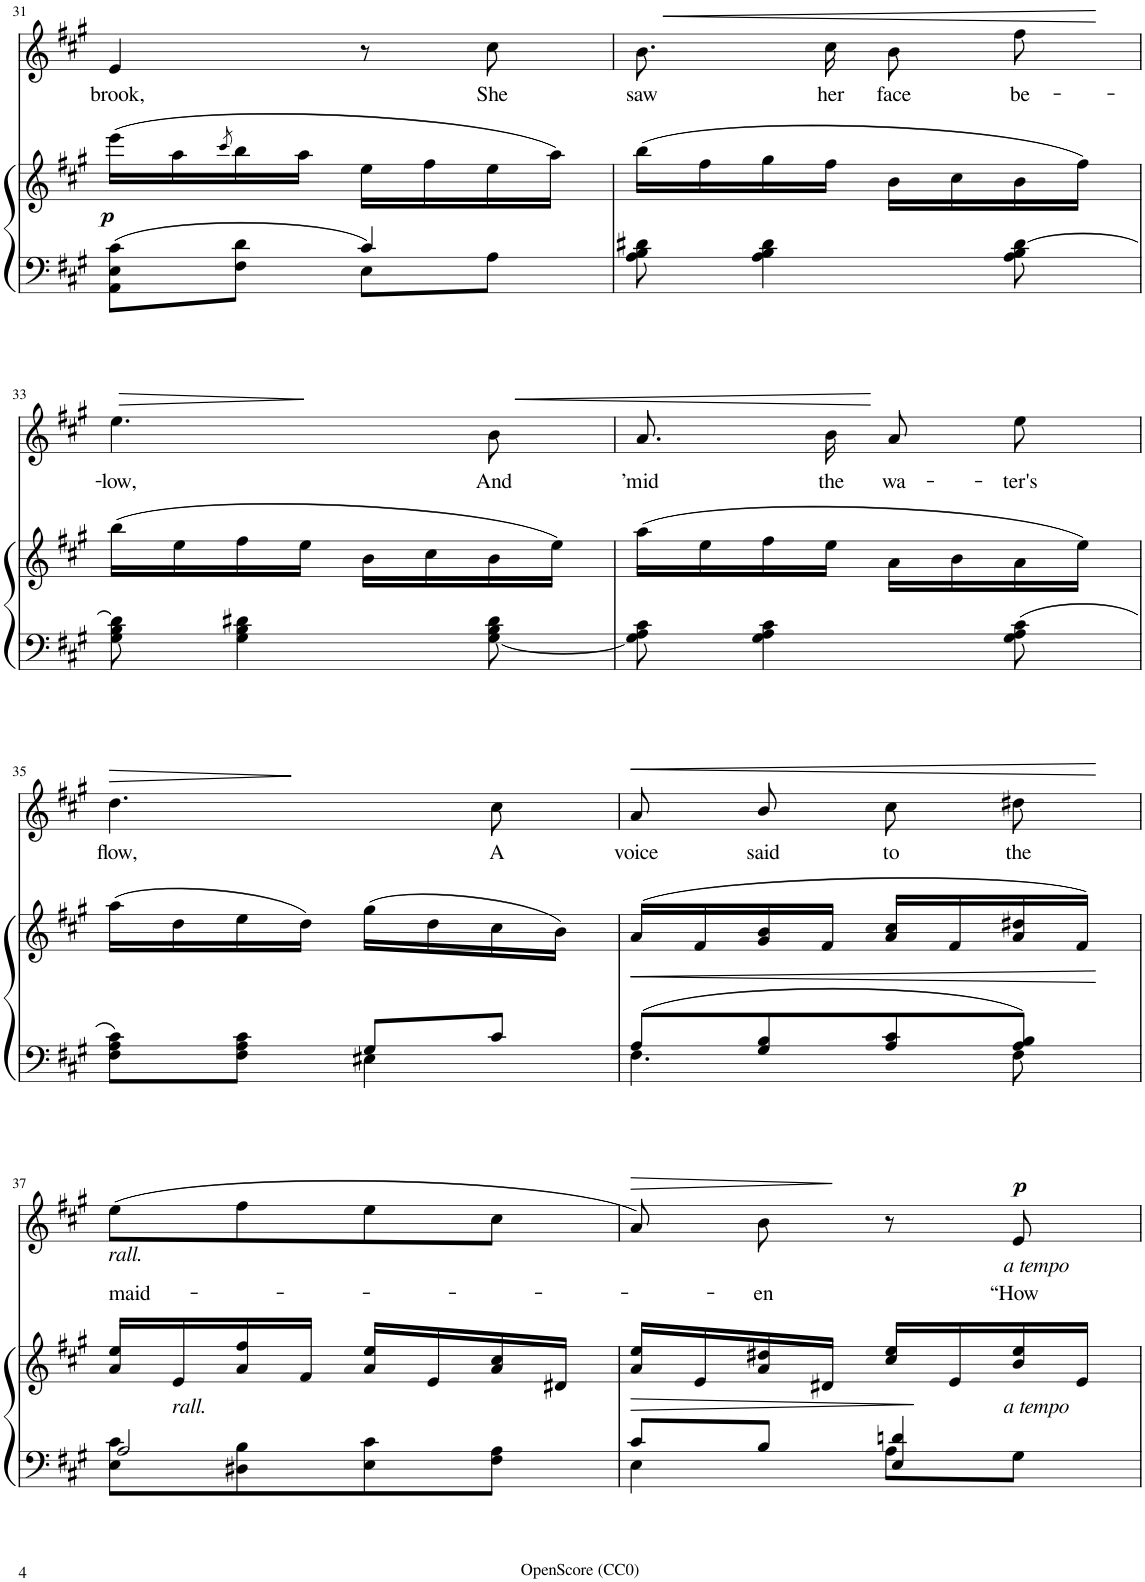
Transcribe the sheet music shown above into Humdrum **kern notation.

**kern	**kern	**dynam	**kern	**text	**dynam
*part2	*part2	*part2	*part1	*part1	*part1
*staff3	*staff2	*staff2/3	*staff1	*staff1	*staff1
*I"Piano	*	*	*I"Voice	*	*
*I'Pno	*	*	*	*	*
!!LO:PB:g=z
*clefF4	*clefG2	*	*clefG2	*	*
*k[f#c#g#]	*k[f#c#g#]	*	*k[f#c#g#]	*	*
*M2/4	*M2/4	*	*M2/4	*	*
=31	=31	=31	=31	=31	=31
*^	*	*	*	*	*
!	!	!	!LO:DY:b	!	!LO:LY:b	!
8AA\ 8E\ 8c#\L	4ryy	(16eee\LL	p	4e/	brook,	.
.	.	16aa\	.	.	.	.
.	.	8qccc#/	.	.	.	.
8F#\ 8d\J	.	16bb\	.	.	.	.
.	.	16aa\JJ	.	.	.	.
4c#/	8E\L	16ee\LL	.	8r	.	.
.	.	16ff#\	.	.	.	.
!	!	!	!	!	!LO:LY:b	!
.	8A\J	16ee\	.	8cc#\	She	.
.	.	16aa\JJ)	.	.	.	.
*v	*v	*	*	*	*	*
=32	=32	=32	=32	=32	=32
!	!	!	!	!LO:LY:b	!LO:HP:b
8A\ 8B\ 8d#X\	(16bb\LL	.	8.b\	saw	<
.	16ff#\	.	.	.	.
4A\ 4B\ 4d#\	16gg#\	.	.	.	.
!	!	!	!	!LO:LY:b	!
.	16ff#\JJ	.	16cc#\	her	.
!	!	!	!	!LO:LY:b	!
.	16b\LL	.	8b\	face	.
.	16cc#\	.	.	.	.
!	!	!	!	!LO:LY:b	!
8A\ 8B\ [8d#\	16b\	.	8ff#\	be-	.
.	16ff#\JJ)	.	.	.	.
.	.	.	.	.	[
!!LO:LB:g=z
=33	=33	=33	=33	=33	=33
!	!	!	!	!LO:LY:b	!LO:HP:b
8G#\ 8B\ 8d#\]	(16bb\LL	.	4.ee\	-low,	>
.	16ee\	.	.	.	.
4G#\ 4B\ 4d#X\	16ff#\	.	.	.	.
.	16ee\JJ	.	.	.	.
.	16b\LL	.	.	.	.
.	16cc#\	.	.	.	.
!	!	!	!	!LO:LY:b	!LO:HP:n=1:b
[8G#\ 8B\ 8d#\	16b\	.	8b\	And	] <
.	16ee\JJ)	.	.	.	.
=34	=34	=34	=34	=34	=34
!	!	!	!	!LO:LY:b	!
8G#\] 8A\ 8c#\	(16aa\LL	.	8.a/	’mid	.
.	16ee\	.	.	.	.
4G#\ 4A\ 4c#\	16ff#\	.	.	.	.
!	!	!	!	!LO:LY:b	!
.	16ee\JJ	.	16b\	the	.
!	!	!	!	!LO:LY:b	!
.	16a\LL	.	8a/	wa-	[
.	16b\	.	.	.	.
!	!	!	!	!LO:LY:b	!
8G#\ 8A\ 8c#\	16a\	.	8ee\	-ter's	.
.	16ee\JJ)	.	.	.	.
!!LO:LB:g=z
=35	=35	=35	=35	=35	=35
*^	*	*	*	*	*
!	!	!	!	!	!LO:LY:b	!LO:HP:b
*	*	*	*	*^	*	*
8F#\ 8A\ 8c#\L	4ryy	(16aa\LL	.	4.dd\	8.ryy	flow,	>
.	.	16dd\	.	.	.	.	.
8F#\ 8A\ 8c#\J	.	16ee\	.	.	.	.	.
.	.	16dd\JJ)	.	.	4ryy	.	.
8G#/L	4E#X\	(16gg#\LL	.	.	.	.	.
.	.	16dd\	.	.	.	.	.
!	!	!	!	!	!	!LO:LY:b	!
8c#/J	.	16cc#\	.	8cc#\	.	A	]
.	.	16b\JJ)	.	.	16ryy	.	.
=36	=36	=36	=36	=36	=36	=36	=36
!	!	!	!LO:HP:b	!	!	!LO:LY:b	!LO:HP:b
*	*	*	*	*v	*v	*	*
8A/L	4.F#\	(>16a/LL	<	8a/	voice	<
.	.	16f#/	.	.	.	.
!	!	!	!	!	!LO:LY:b	!
8G#/ 8B/	.	16g#/ 16b/	.	8b/	said	.
.	.	16f#/JJ	.	.	.	.
!	!	!	!	!	!LO:LY:b	!
8A/ 8c#/	.	16a/ 16cc#/LL	.	8cc#\	to	.
.	.	16f#/	.	.	.	.
!	!	!	!	!	!LO:LY:b	!
8A/ 8B/J	8F#\	16a/ 16dd#X/	.	8dd#X\	the	.
.	.	16f#/JJ)	.	.	.	.
*v	*v	*	*	*	*	*
.	.	.	.	.	[
!!LO:LB:g=z
=37	=37	=37	=37	=37	=37
*^	*	*	*	*	*
!	!	!	!	!LO:TX:b:i:t=rall.	!	!
!	!	!	!	!	!LO:LY:b	!
2A/	8E\ 8c#\L	16a/ 16ee/LL	.	(8ee\L	maid-	.
!	!	!LO:TX:b:i:t=rall.	!	!	!	!
.	.	16e/	.	.	.	.
.	8D#X\ 8B\	16a/ 16ff#/	.	8ff#\	.	.
.	.	16f#/JJ	.	.	.	.
.	8E\ 8c#\	16a/ 16ee/LL	.	8ee\	.	.
.	.	16e/	.	.	.	.
.	8F#\ 8A\J	16a/ 16cc#/	.	8cc#\J	.	.
.	.	16d#X/JJ	.	.	.	.
=38	=38	=38	=38	=38	=38	=38
!	!	!	!	!	!	!LO:HP:b
8c#/L	4E\	16a/ 16ee/LL	.	8a/)	.	>
.	.	16e/	.	.	.	.
!	!	!	!	!	!LO:LY:b	!
8B/J	.	16a/ 16dd#X/	.	8b\	-en	.
.	.	16d#X/JJ	.	.	.	.
4E/ 4dn/	8A\L	16cc#/ 16ee/LL	.	8r	.	]
.	.	16e/	[	.	.	.
!	!	!	!	!LO:TX:b:i:t=a tempo	!	!
!	!	!LO:TX:b:i:t=a tempo	!	!	!	!
!	!	!	!	!	!LO:LY:b	!LO:DY:a
.	8G#\J	16b/ 16ee/	.	8e/	“How	p
.	.	16e/JJ	.	.	.	.
*v	*v	*	*	*	*	*
=	=	=	=	=	=
*-	*-	*-	*-	*-	*-
